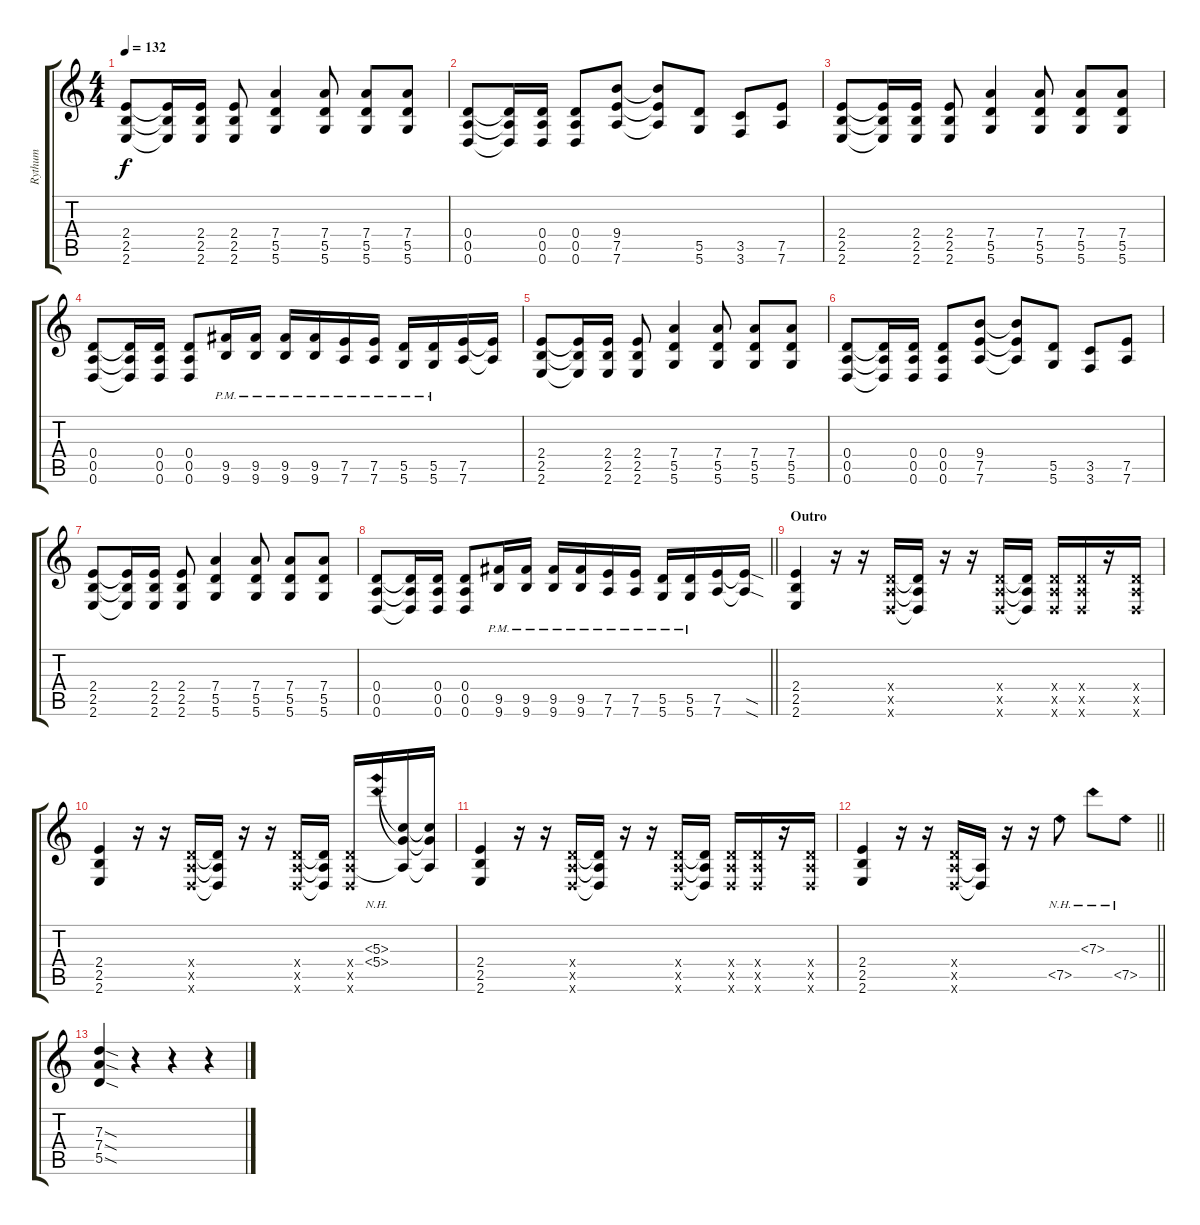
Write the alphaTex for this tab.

\track ("Rythum" "Rythum") {instrument distortionguitar}
\staff {score tabs}
\tuning (E4 B3 G3 D3 A2 D2) {hide}
\ts (4 4)
\tempo 132
\clef g2
\ks c
(2.4 2.5 2.6).8{dy f} (2.4{t} 2.5{t} 2.6{t}).16 (2.4 2.5 2.6).16 (2.4 2.5 2.6).8 (7.4 5.5 5.6).4 (7.4 5.5 5.6).8 (7.4 5.5 5.6).8 (7.4 5.5 5.6).8 |
(0.4 0.5 0.6).8 (0.4{t} 0.5{t} 0.6{t}).16 (0.4 0.5 0.6).16 (0.4 0.5 0.6).8 (9.4 7.5 7.6).8 (9.4{t} 7.5{t} 7.6{t}).8 (5.5 5.6).8 (3.5 3.6).8 (7.5 7.6).8 |
(2.4 2.5 2.6).8 (2.4{t} 2.5{t} 2.6{t}).16 (2.4 2.5 2.6).16 (2.4 2.5 2.6).8 (7.4 5.5 5.6).4 (7.4 5.5 5.6).8 (7.4 5.5 5.6).8 (7.4 5.5 5.6).8 |
(0.4 0.5 0.6).8 (0.4{t} 0.5{t} 0.6{t}).16 (0.4 0.5 0.6).16 (0.4 0.5 0.6).8 (9.5{pm} 9.6{pm}).16 (9.5{pm} 9.6{pm}).16 (9.5{pm} 9.6{pm}).16 (9.5{pm} 9.6{pm}).16 (7.5{pm} 7.6{pm}).16 (7.5{pm} 7.6{pm}).16 (5.5{pm} 5.6{pm}).16 (5.5{pm} 5.6{pm}).16 (7.5 7.6).16 (7.5{t} 7.6{t}).16 |
(2.4 2.5 2.6).8 (2.4{t} 2.5{t} 2.6{t}).16 (2.4 2.5 2.6).16 (2.4 2.5 2.6).8 (7.4 5.5 5.6).4 (7.4 5.5 5.6).8 (7.4 5.5 5.6).8 (7.4 5.5 5.6).8 |
(0.4 0.5 0.6).8 (0.4{t} 0.5{t} 0.6{t}).16 (0.4 0.5 0.6).16 (0.4 0.5 0.6).8 (9.4 7.5 7.6).8 (9.4{t} 7.5{t} 7.6{t}).8 (5.5 5.6).8 (3.5 3.6).8 (7.5 7.6).8 |
(2.4 2.5 2.6).8 (2.4{t} 2.5{t} 2.6{t}).16 (2.4 2.5 2.6).16 (2.4 2.5 2.6).8 (7.4 5.5 5.6).4 (7.4 5.5 5.6).8 (7.4 5.5 5.6).8 (7.4 5.5 5.6).8 |
\barLineRight lightlight
(0.4 0.5 0.6).8 (0.4{t} 0.5{t} 0.6{t}).16 (0.4 0.5 0.6).16 (0.4 0.5 0.6).8 (9.5{pm} 9.6{pm}).16 (9.5{pm} 9.6{pm}).16 (9.5{pm} 9.6{pm}).16 (9.5{pm} 9.6{pm}).16 (7.5{pm} 7.6{pm}).16 (7.5{pm} 7.6{pm}).16 (5.5{pm} 5.6{pm}).16 (5.5{pm} 5.6{pm}).16 (7.5 7.6).16 (7.5{sod t} 7.6{sod t}).16 |
\section ("" "Outro")
(2.4 2.5 2.6).4 r.16 r.16 (0.4{x} 0.5{x} 0.6{x}).16 (0.4{t} 0.5{t} 0.6{t}).16 r.16 r.16 (0.4{x} 0.5{x} 0.6{x}).16 (0.4{t} 0.5{t} 0.6{t}).16 (0.4{x} 0.5{x} 0.6{x}).16 (0.4{x} 0.5{x} 0.6{x}).16 r.16 (0.4{x} 0.5{x} 0.6{x}).16 |
(2.4 2.5 2.6).4 r.16 r.16 (0.4{x} 0.5{x} 0.6{x}).16 (0.4{t} 0.5{t} 0.6{t}).16 r.16 r.16 (0.4{x} 0.5{x} 0.6{x}).16 (0.4{t} 0.5{t} 0.6{t}).16 (0.4{x} 0.5{x} 0.6{x}).16 (5.3{nh} 5.4{nh}).16 (5.3{t} 5.4{t} 0.5{t}).16 (5.3{t} 5.4{t} 0.5{t}).16 |
(2.4 2.5 2.6).4 r.16 r.16 (0.4{x} 0.5{x} 0.6{x}).16 (0.4{t} 0.5{t} 0.6{t}).16 r.16 r.16 (0.4{x} 0.5{x} 0.6{x}).16 (0.4{t} 0.5{t} 0.6{t}).16 (0.4{x} 0.5{x} 0.6{x}).16 (0.4{x} 0.5{x} 0.6{x}).16 r.16 (0.4{x} 0.5{x} 0.6{x}).16 |
\barLineRight lightlight
(2.4 2.5 2.6).4 r.16 r.16 (0.4{x} 0.5{x} 0.6{x}).16 (0.5{t} 0.6{t}).16 r.16 r.16 7.5{nh}.8 7.3{nh}.8 7.5{nh}.8 |
(7.3{sod} 7.4{sod} 5.5{sod}).4 r.4 r.4 r.4
